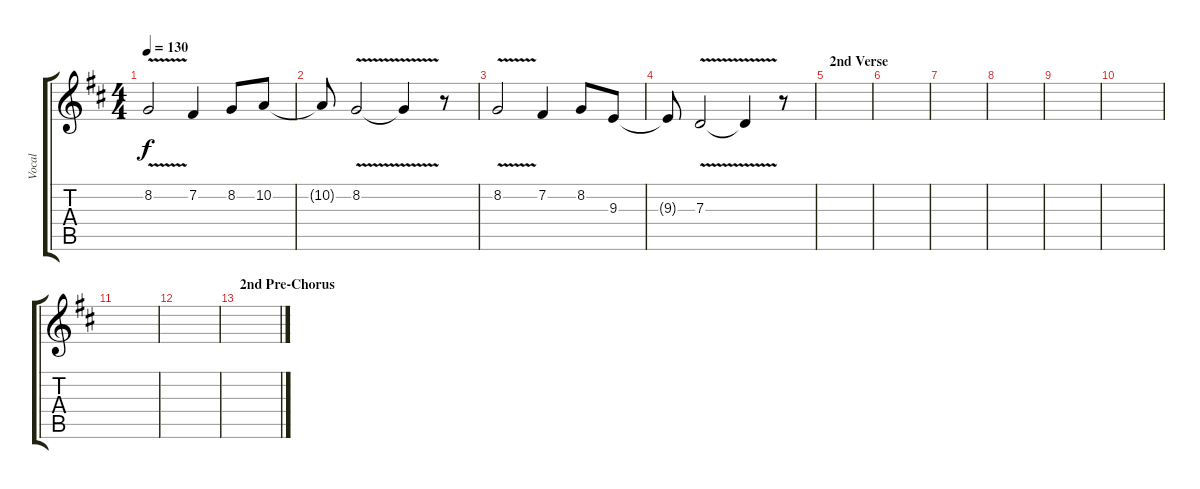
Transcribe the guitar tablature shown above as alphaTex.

\track ("Vocal" "Vocal") {instrument cello}
\staff {score tabs}
\tuning (E4 B3 G3 D3 A2 E2) {hide}
\ts (4 4)
\tempo 130
\clef g2
\ks d
8.2{v}.2{dy f} 7.2.4 8.2.8 10.2.8 |
10.2{t}.8 8.2{v}.2 8.2{t}.4 r.8 |
8.2{v}.2 7.2.4 8.2.8 9.3.8 |
9.3{t}.8 7.3{v}.2 7.3{t}.4 r.8 |
\section ("" "2nd Verse")
|
|
|
|
|
|
|
|
\section ("" "2nd Pre-Chorus")
